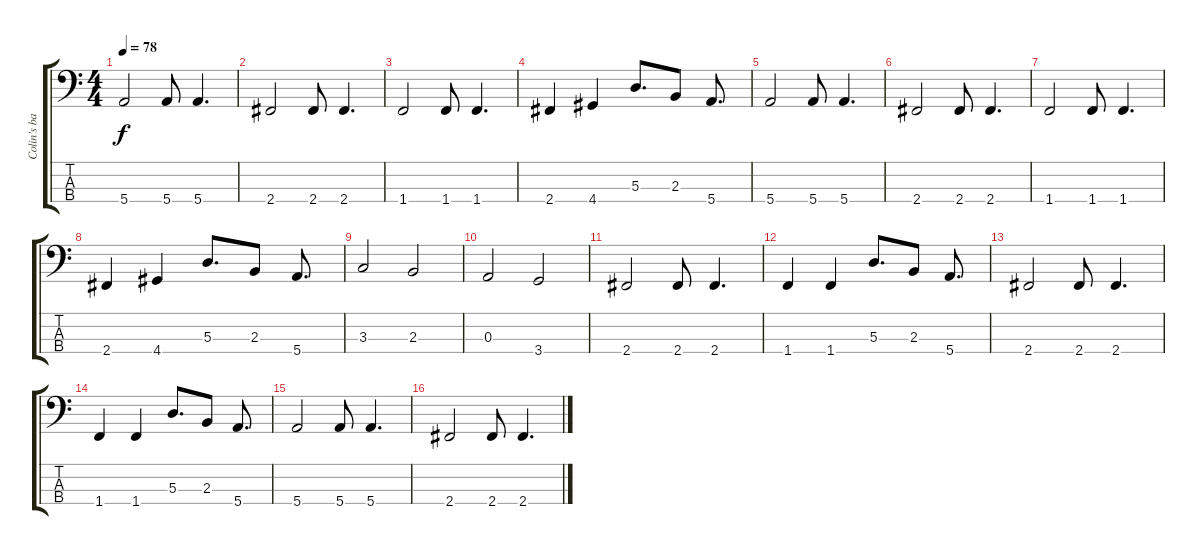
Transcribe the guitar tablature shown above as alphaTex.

\track ("Colin's bass" "Colin's ba") {instrument electricbassfinger}
\staff {score tabs}
\tuning (G2 D2 A1 E1) {hide}
\ts (4 4)
\tempo 78
\clef f4
\ks c
5.4.2{dy f} 5.4.8 5.4.4{d} |
2.4.2 2.4.8 2.4.4{d} |
1.4.2 1.4.8 1.4.4{d} |
2.4.4 4.4.4 5.3.8{d} 2.3.8 5.4.8{d} |
5.4.2 5.4.8 5.4.4{d} |
2.4.2 2.4.8 2.4.4{d} |
1.4.2 1.4.8 1.4.4{d} |
2.4.4 4.4.4 5.3.8{d} 2.3.8 5.4.8{d} |
3.3.2 2.3.2 |
0.3.2 3.4.2 |
2.4.2 2.4.8 2.4.4{d} |
1.4.4 1.4.4 5.3.8{d} 2.3.8 5.4.8{d} |
2.4.2 2.4.8 2.4.4{d} |
1.4.4 1.4.4 5.3.8{d} 2.3.8 5.4.8{d} |
5.4.2 5.4.8 5.4.4{d} |
2.4.2 2.4.8 2.4.4{d}
